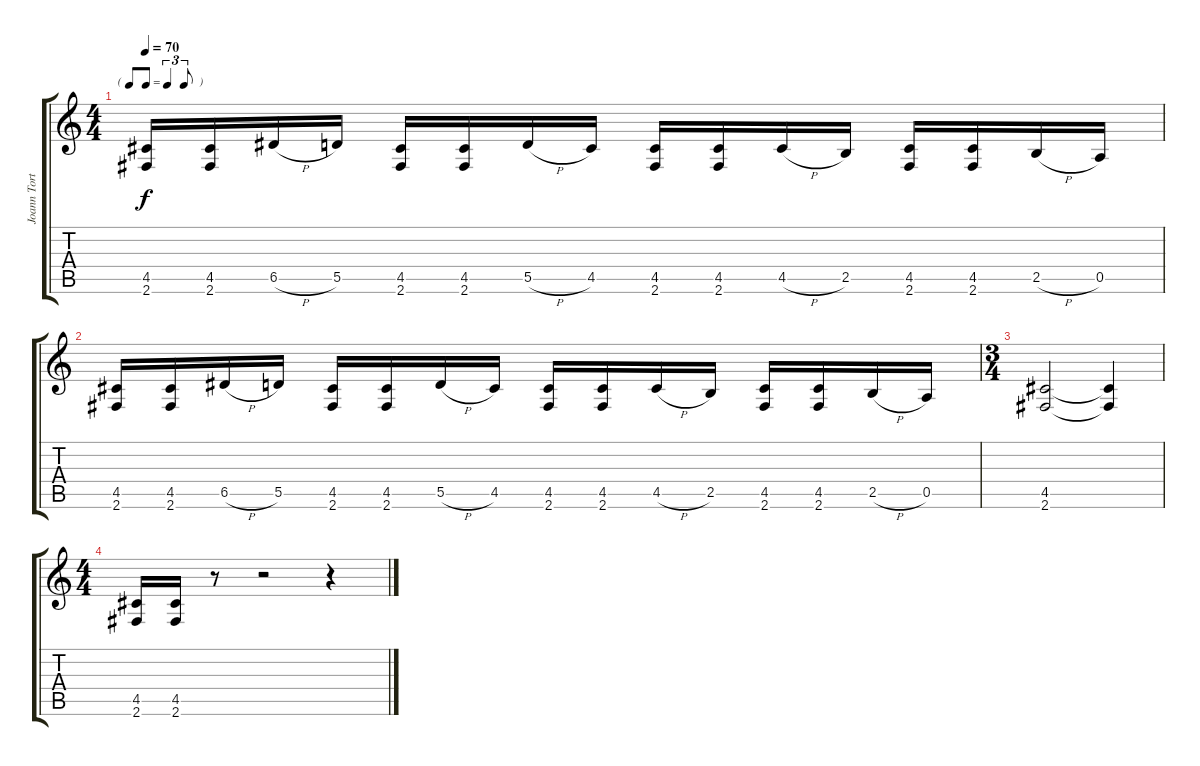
\track ("Joann Tortolero (1 Guitarra)" "Joann Tort") {instrument acousticguitarnylon}
\staff {score tabs}
\tuning (E4 B3 G3 D3 A2 E2) {hide}
\ts (4 4)
\tf triplet8th
\tempo 70
\clef g2
\ks c
(4.5 2.6).16{dy f} (4.5 2.6).16 6.5{h}.16 5.5.16 (4.5 2.6).16 (4.5 2.6).16 5.5{h}.16 4.5.16 (4.5 2.6).16 (4.5 2.6).16 4.5{h}.16 2.5.16 (4.5 2.6).16 (4.5 2.6).16 2.5{h}.16 0.5.16 |
(4.5 2.6).16 (4.5 2.6).16 6.5{h}.16 5.5.16 (4.5 2.6).16 (4.5 2.6).16 5.5{h}.16 4.5.16 (4.5 2.6).16 (4.5 2.6).16 4.5{h}.16 2.5.16 (4.5 2.6).16 (4.5 2.6).16 2.5{h}.16 0.5.16 |
\ts (3 4)
(4.5 2.6).2 (4.5{t} 2.6{t}).4 |
\ts (4 4)
(4.5 2.6).16 (4.5 2.6).16 r.8 r.2 r.4
